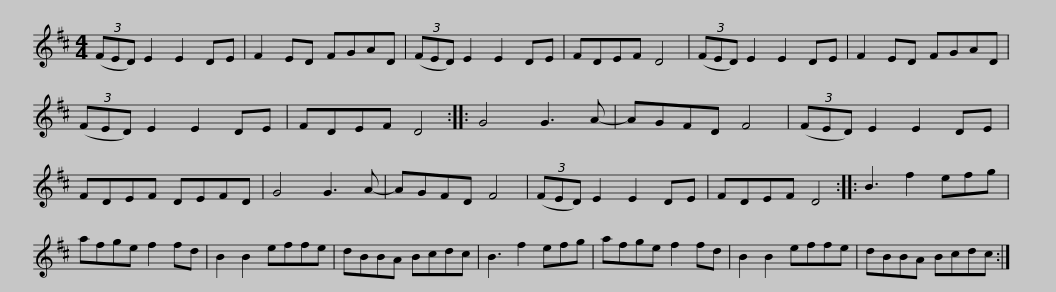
X:1
L:1/8
M:4/4
I:linebreak $
K:D
V:1 treble
V:1
 (3(FED) E2 E2 DE | F2 ED FGAD | (3(FED) E2 E2 DE | FDEF D4 | (3(FED) E2 E2 DE | %5
 F2 ED FGAD |$ (3(FED) E2 E2 DE | FDEF D4 :: G4 G3 A- | AGFD F4 | %10
 (3(FED) E2 E2 DE | FDEF DEFD | G4 G3 A- |$ AGFD F4 | (3(FED) E2 E2 DE | %15
 FDEF D4 :: B3 f2 efg | afge f2 fd | B2 B2 effe | dBBA Bcdc |$ %20
 B3 f2 efg | afge f2 fd | B2 B2 effe | dBBA Bcdc :| %24
